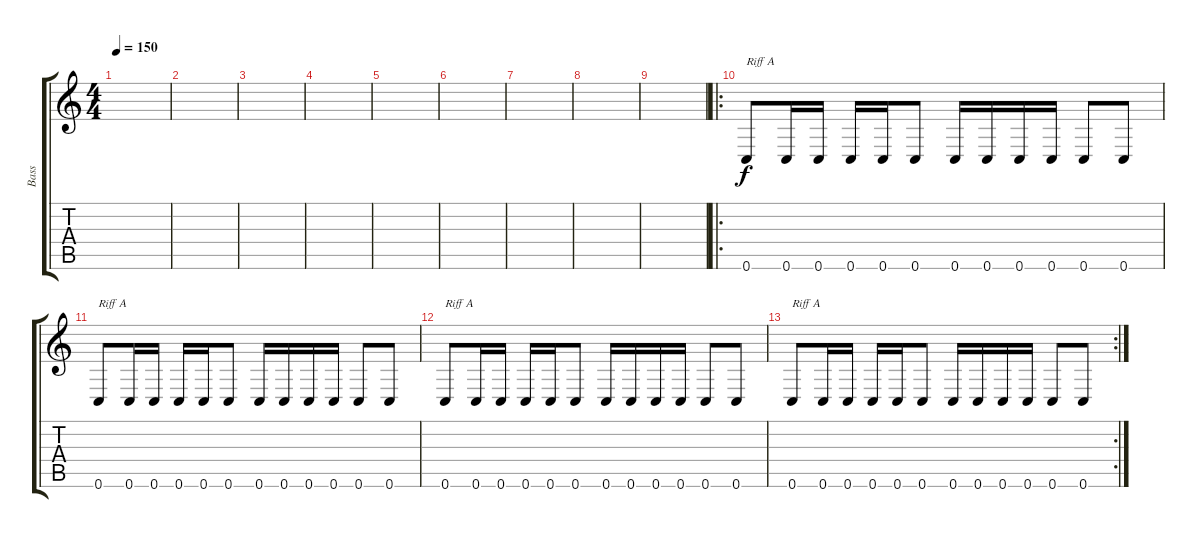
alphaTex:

\track ("Bass" "Bass") {instrument electricbassfinger}
\staff {score tabs}
\tuning (C4 G3 Eb3 Bb2 F2 C2) {hide}
\ts (4 4)
\tempo 150
\clef g2
\ks c
|
|
|
|
|
|
|
|
|
\ro
0.6.8{txt "Riff A"} 0.6.16 0.6.16 0.6.16 0.6.16 0.6.8 0.6.16 0.6.16 0.6.16 0.6.16 0.6.8 0.6.8 |
0.6.8{txt "Riff A"} 0.6.16 0.6.16 0.6.16 0.6.16 0.6.8 0.6.16 0.6.16 0.6.16 0.6.16 0.6.8 0.6.8 |
0.6.8{txt "Riff A"} 0.6.16 0.6.16 0.6.16 0.6.16 0.6.8 0.6.16 0.6.16 0.6.16 0.6.16 0.6.8 0.6.8 |
\rc 2
0.6.8{txt "Riff A"} 0.6.16 0.6.16 0.6.16 0.6.16 0.6.8 0.6.16 0.6.16 0.6.16 0.6.16 0.6.8 0.6.8
